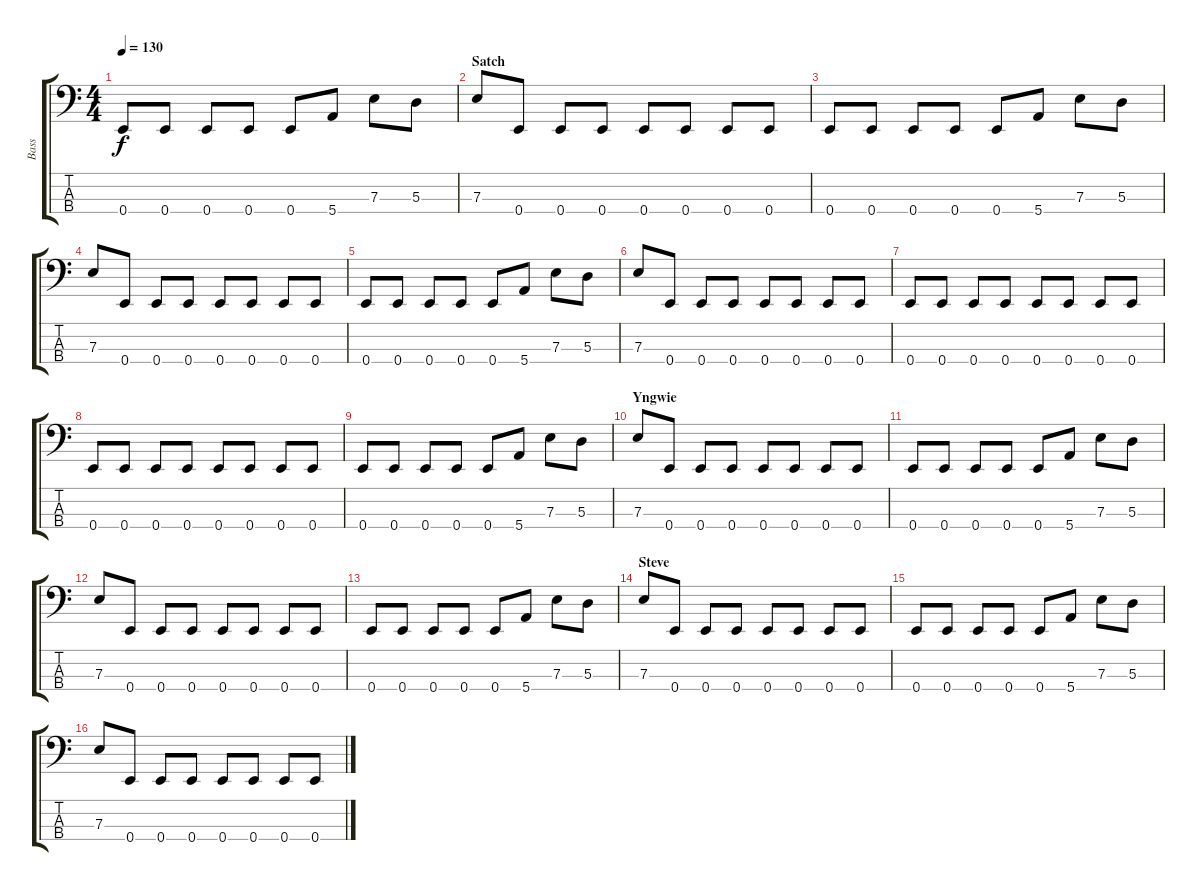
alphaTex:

\track ("Bass" "Bass") {instrument electricbasspick}
\staff {score tabs}
\tuning (G2 D2 A1 E1) {hide}
\ts (4 4)
\tempo 130
\clef f4
\ks c
0.4.8{dy f} 0.4.8 0.4.8 0.4.8 0.4.8 5.4.8 7.3.8 5.3.8 |
\section ("" "Satch")
7.3.8 0.4.8 0.4.8 0.4.8 0.4.8 0.4.8 0.4.8 0.4.8 |
0.4.8 0.4.8 0.4.8 0.4.8 0.4.8 5.4.8 7.3.8 5.3.8 |
7.3.8 0.4.8 0.4.8 0.4.8 0.4.8 0.4.8 0.4.8 0.4.8 |
0.4.8 0.4.8 0.4.8 0.4.8 0.4.8 5.4.8 7.3.8 5.3.8 |
7.3.8 0.4.8 0.4.8 0.4.8 0.4.8 0.4.8 0.4.8 0.4.8 |
0.4.8 0.4.8 0.4.8 0.4.8 0.4.8 0.4.8 0.4.8 0.4.8 |
0.4.8 0.4.8 0.4.8 0.4.8 0.4.8 0.4.8 0.4.8 0.4.8 |
0.4.8 0.4.8 0.4.8 0.4.8 0.4.8 5.4.8 7.3.8 5.3.8 |
\section ("" "Yngwie")
7.3.8 0.4.8 0.4.8 0.4.8 0.4.8 0.4.8 0.4.8 0.4.8 |
0.4.8 0.4.8 0.4.8 0.4.8 0.4.8 5.4.8 7.3.8 5.3.8 |
7.3.8 0.4.8 0.4.8 0.4.8 0.4.8 0.4.8 0.4.8 0.4.8 |
0.4.8 0.4.8 0.4.8 0.4.8 0.4.8 5.4.8 7.3.8 5.3.8 |
\section ("" "Steve")
7.3.8 0.4.8 0.4.8 0.4.8 0.4.8 0.4.8 0.4.8 0.4.8 |
0.4.8 0.4.8 0.4.8 0.4.8 0.4.8 5.4.8 7.3.8 5.3.8 |
7.3.8 0.4.8 0.4.8 0.4.8 0.4.8 0.4.8 0.4.8 0.4.8
